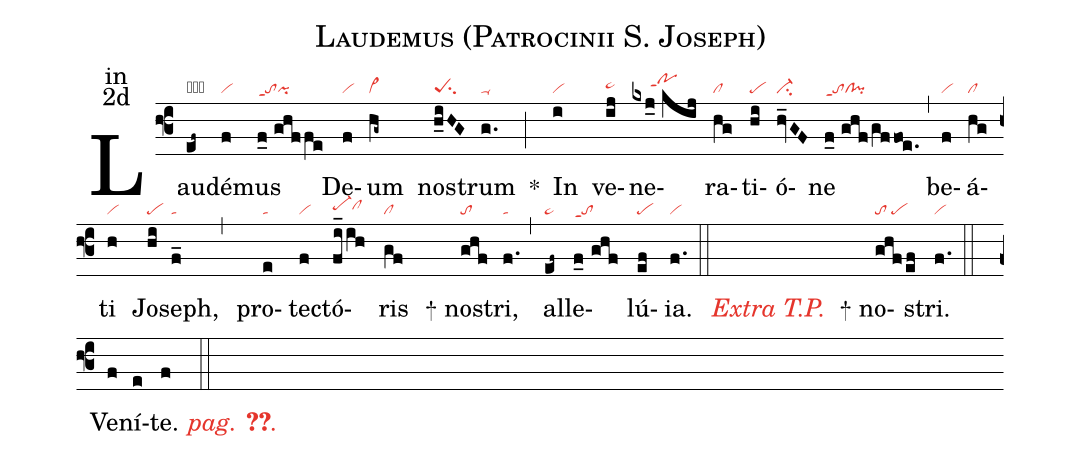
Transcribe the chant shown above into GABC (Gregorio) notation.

name:Laudemus (Patrocinii S. Joseph);
office-part:in;
mode:2d;
nabc-lines:1;
%%
(f3) Lau(ef~|obpe~)dé(f|vi)mus(f_0//ghf/fe|toppt1pi) De(f|vi)um(hg~|vi>) nos(h_iHG|peSsu2)trum(g.|ta-) <sp>*</sp>(;) In(i|vi) ve(ij|pe~hh)ne(kxj_0//kij|/////pohjppt1)ra(hg|cl)ti(hi|pe)ó(hv_GF|ci-)ne(f_0//ghf/gffoe.|toppt1cl!pi) (,) be(f|vi)á(hg|cl)ti(h|vi) Jo(hi|pe)seph,(f_|ta) (,) pro(e|ta)tec(f|vi)tó(fi_ih|pe-hhclhh)ris(gf|cl) <sp>+</sp> no(ghf|to)stri,(f.|ta) (,) al(ef~|pe~)le(f_0//ghf|toppt1)lú(ef|pe){ia}.(f.|vi) (::) <c><i>Extra T.P.</i></c>() <sp>+</sp> n{o}(ghf/ef|to/pe)stri.(f.|vi) (::) <nlba>Ve(f)ní(e)t{e}. <c><i>pag. <v>\pageref{M-ORIP2d}</v>.</i></c></nlba>(f ::)
